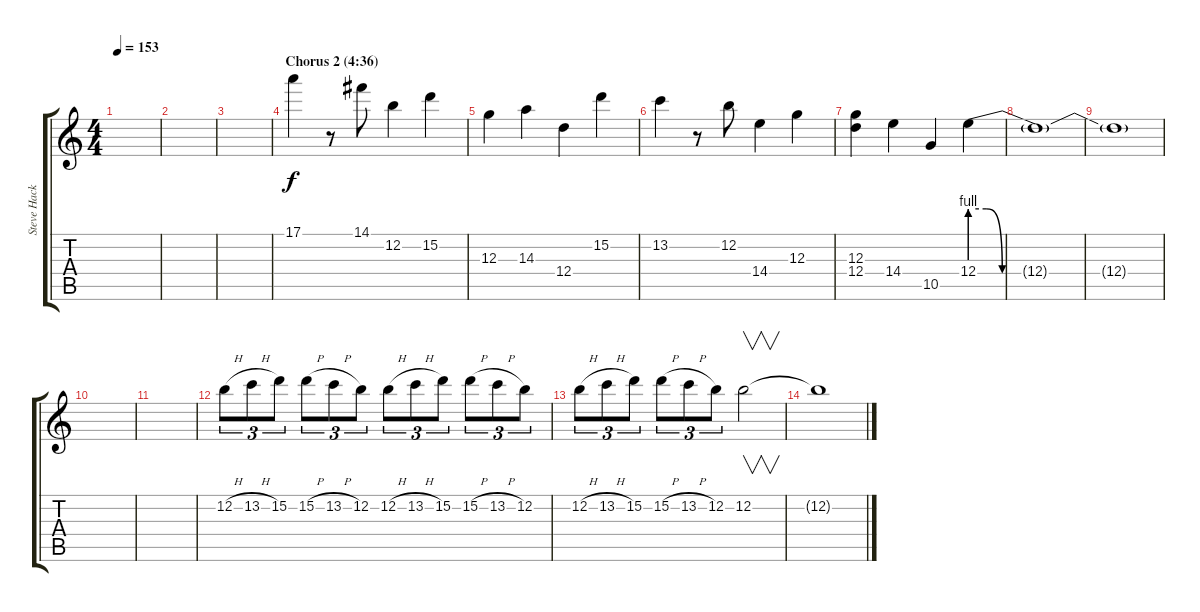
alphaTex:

\track ("Steve Hackett (electric guitar solo)" "Steve Hack") {instrument overdrivenguitar}
\staff {score tabs}
\tuning (E4 B3 G3 D3 A2 E2) {hide}
\ts (4 4)
\tempo 153
\clef g2
\ks c
|
|
|
\section ("" "Chorus 2 (4:36)")
17.1.4 r.8 14.1.8 12.2.4 15.2.4 |
12.3.4 14.3.4 12.4.4 15.2.4 |
13.2.4 r.8 12.2.8 14.4.4 12.3.4 |
(12.3 12.4).4 14.4.4 10.5.4 12.4{be (custom 0 4 5 4 10 0 40 0 60 0)}.4 |
12.4{t}.1 |
12.4{t}.1 |
|
|
12.2{h}.8{tu (3 2)} 13.2{h}.8{tu (3 2)} 15.2.8{tu (3 2)} 15.2{h}.8{tu (3 2)} 13.2{h}.8{tu (3 2)} 12.2.8{tu (3 2)} 12.2{h}.8{tu (3 2)} 13.2{h}.8{tu (3 2)} 15.2.8{tu (3 2)} 15.2{h}.8{tu (3 2)} 13.2{h}.8{tu (3 2)} 12.2.8{tu (3 2)} |
12.2{h}.8{tu (3 2)} 13.2{h}.8{tu (3 2)} 15.2.8{tu (3 2)} 15.2{h}.8{tu (3 2)} 13.2{h}.8{tu (3 2)} 12.2.8{tu (3 2)} 12.2.2{v} |
12.2{t}.1
